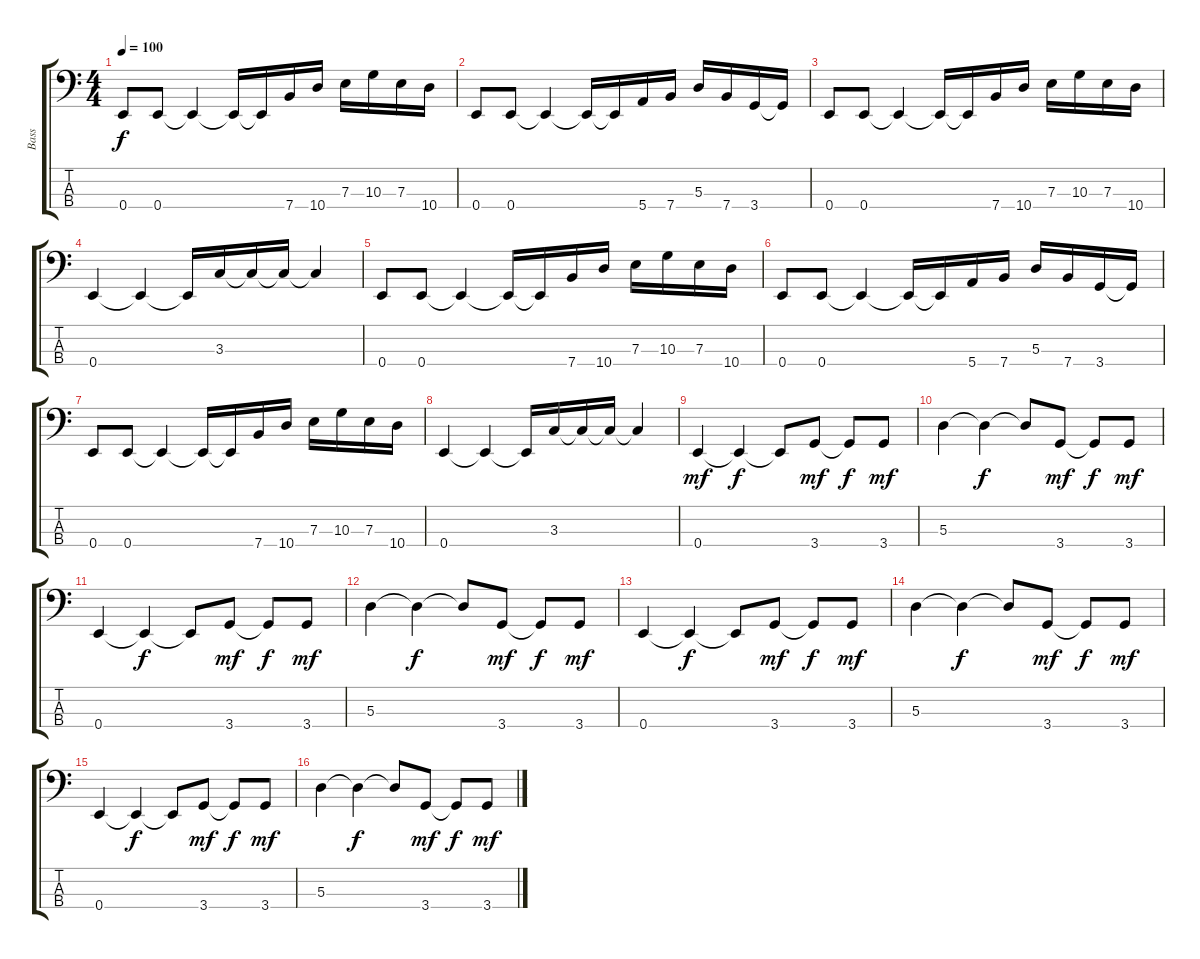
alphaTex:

\track ("Bass" "Bass") {instrument electricbasspick}
\staff {score tabs}
\tuning (G2 D2 A1 E1) {hide}
\ts (4 4)
\tempo 100
\clef f4
\ks c
0.4.8{dy f} 0.4.8 0.4{t}.4 0.4{t}.16 0.4{t}.16 7.4.16 10.4.16 7.3.16 10.3.16 7.3.16 10.4.16 |
0.4.8 0.4.8 0.4{t}.4 0.4{t}.16 0.4{t}.16 5.4.16 7.4.16 5.3.16 7.4.16 3.4.16 3.4{t}.16 |
0.4.8 0.4.8 0.4{t}.4 0.4{t}.16 0.4{t}.16 7.4.16 10.4.16 7.3.16 10.3.16 7.3.16 10.4.16 |
0.4.4 0.4{t}.4 0.4{t}.16 3.3.16 3.3{t}.16 3.3{t}.16 3.3{t}.4 |
0.4.8 0.4.8 0.4{t}.4 0.4{t}.16 0.4{t}.16 7.4.16 10.4.16 7.3.16 10.3.16 7.3.16 10.4.16 |
0.4.8 0.4.8 0.4{t}.4 0.4{t}.16 0.4{t}.16 5.4.16 7.4.16 5.3.16 7.4.16 3.4.16 3.4{t}.16 |
0.4.8 0.4.8 0.4{t}.4 0.4{t}.16 0.4{t}.16 7.4.16 10.4.16 7.3.16 10.3.16 7.3.16 10.4.16 |
0.4.4 0.4{t}.4 0.4{t}.16 3.3.16 3.3{t}.16 3.3{t}.16 3.3{t}.4 |
0.4.4{dy mf} 0.4{t}.4{dy f} 0.4{t}.8 3.4.8{dy mf} 3.4{t}.8{dy f} 3.4.8{dy mf} |
5.3.4 5.3{t}.4{dy f} 5.3{t}.8 3.4.8{dy mf} 3.4{t}.8{dy f} 3.4.8{dy mf} |
0.4.4 0.4{t}.4{dy f} 0.4{t}.8 3.4.8{dy mf} 3.4{t}.8{dy f} 3.4.8{dy mf} |
5.3.4 5.3{t}.4{dy f} 5.3{t}.8 3.4.8{dy mf} 3.4{t}.8{dy f} 3.4.8{dy mf} |
0.4.4 0.4{t}.4{dy f} 0.4{t}.8 3.4.8{dy mf} 3.4{t}.8{dy f} 3.4.8{dy mf} |
5.3.4 5.3{t}.4{dy f} 5.3{t}.8 3.4.8{dy mf} 3.4{t}.8{dy f} 3.4.8{dy mf} |
0.4.4 0.4{t}.4{dy f} 0.4{t}.8 3.4.8{dy mf} 3.4{t}.8{dy f} 3.4.8{dy mf} |
5.3.4 5.3{t}.4{dy f} 5.3{t}.8 3.4.8{dy mf} 3.4{t}.8{dy f} 3.4.8{dy mf}
